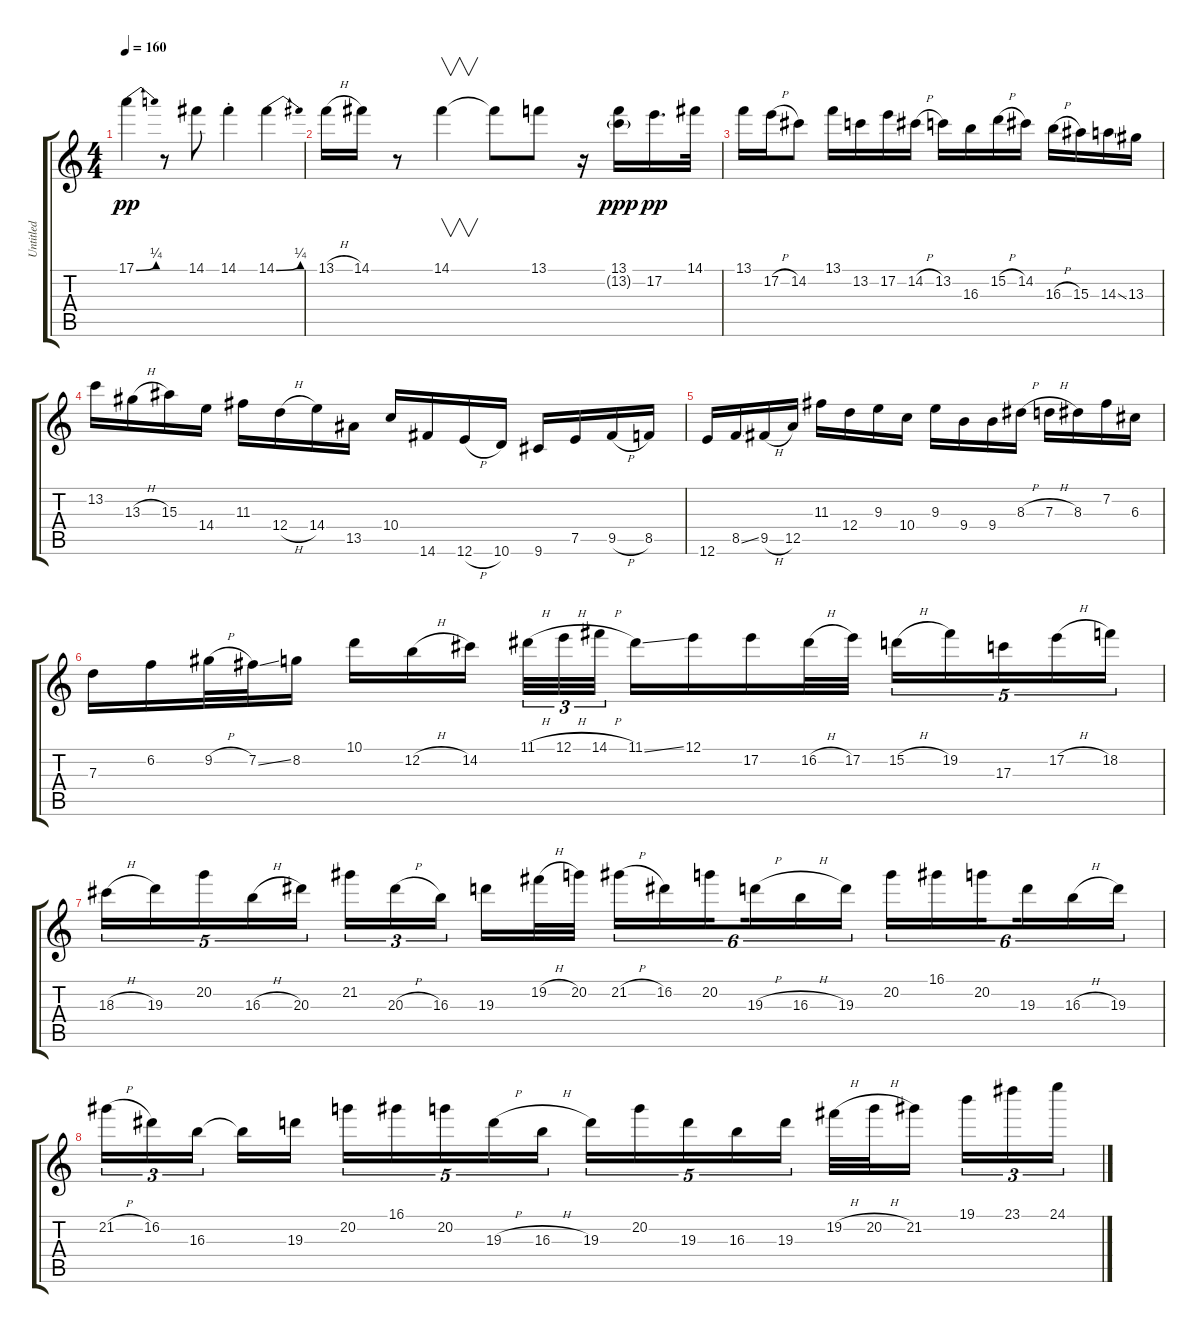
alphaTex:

\track ("Untitled" "Untitled") {instrument distortionguitar}
\staff {score tabs}
\tuning (E4 B3 G3 D3 A2 E2) {hide}
\ts (4 4)
\tempo 160
\clef g2
\ks c
17.1{be (bend 0 0 60 1)}.4{dy pp} r.8 14.1.8 14.1{st}.4 14.1{be (bend 0 0 60 1)}.4 |
13.1{h}.16 14.1.16 r.8 14.1.4{v} 14.1{t}.8 13.1.8 r.16 (13.1 13.2{g}).16{dy ppp} 17.2.16{d dy pp} 14.1.32 |
13.1.16 17.2{h}.16 14.2.8 13.1.16 13.2.16 17.2.16 14.2{h}.16 13.2.16 16.3.16 15.2{h}.16 14.2.16 16.3{h}.16 15.3.16 14.3{ss}.16 13.3.16 |
13.2.16 13.3{h}.16 15.3.16 14.4.16 11.3.16 12.4{h}.16 14.4.16 13.5.16 10.4.16 14.6.16 12.6{h}.16 10.6.16 9.6.16 7.5.16 9.5{h}.16 8.5.16 |
12.6.16 8.5{ss}.16 9.5{h}.16 12.5.16 11.3.16 12.4.16 9.3.16 10.4.16 9.3.16 9.4.16 9.4.16 8.3{h}.16 7.3{h}.16 8.3.16 7.2.16 6.3.16 |
7.3.16 6.2.16 9.2{h}.32 7.2{ss}.32 8.2.16 10.1.16 12.2{h}.16 14.2.16{beam splitsecondary} 11.1{h}.32{tu (3 2)} 12.1{h}.32{tu (3 2)} 14.1{h}.32{tu (3 2)} 11.1{ss}.16 12.1.16 17.2.16 16.2{h}.32 17.2.32 15.2{h}.16{tu (5 4)} 19.2.16{tu (5 4)} 17.3.16{tu (5 4)} 17.2{h}.16{tu (5 4)} 18.2.16{tu (5 4)} |
18.3{h}.16{tu (5 4)} 19.3.16{tu (5 4)} 20.2.16{tu (5 4)} 16.3{h}.16{tu (5 4)} 20.3.16{tu (5 4)} 21.2.16{tu (3 2)} 20.3{h}.16{tu (3 2)} 16.3.16{tu (3 2) beam splitsecondary} 19.3.16 19.2{h}.32 20.2.32 21.2{h}.16{tu (6 4)} 16.2.16{tu (6 4)} 20.2.16{tu (6 4) beam splitsecondary} 19.3{h}.16{tu (6 4)} 16.3{h}.16{tu (6 4)} 19.3.16{tu (6 4)} 20.2.16{tu (6 4)} 16.1.16{tu (6 4)} 20.2.16{tu (6 4) beam splitsecondary} 19.3.16{tu (6 4)} 16.3{h}.16{tu (6 4)} 19.3.16{tu (6 4)} |
21.2{h}.16{tu (3 2)} 16.2.16{tu (3 2)} 16.3.16{tu (3 2) beam splitsecondary} 16.3{t}.16 19.3.16 20.2.16{tu (5 4)} 16.1.16{tu (5 4)} 20.2.16{tu (5 4)} 19.3{h}.16{tu (5 4)} 16.3{h}.16{tu (5 4)} 19.3.16{tu (5 4)} 20.2.16{tu (5 4)} 19.3.16{tu (5 4)} 16.3.16{tu (5 4)} 19.3.16{tu (5 4)} 19.2{h}.32 20.2{h}.32 21.2.16{beam splitsecondary} 19.1.16{tu (3 2)} 23.1.16{tu (3 2)} 24.1.16{tu (3 2)}
